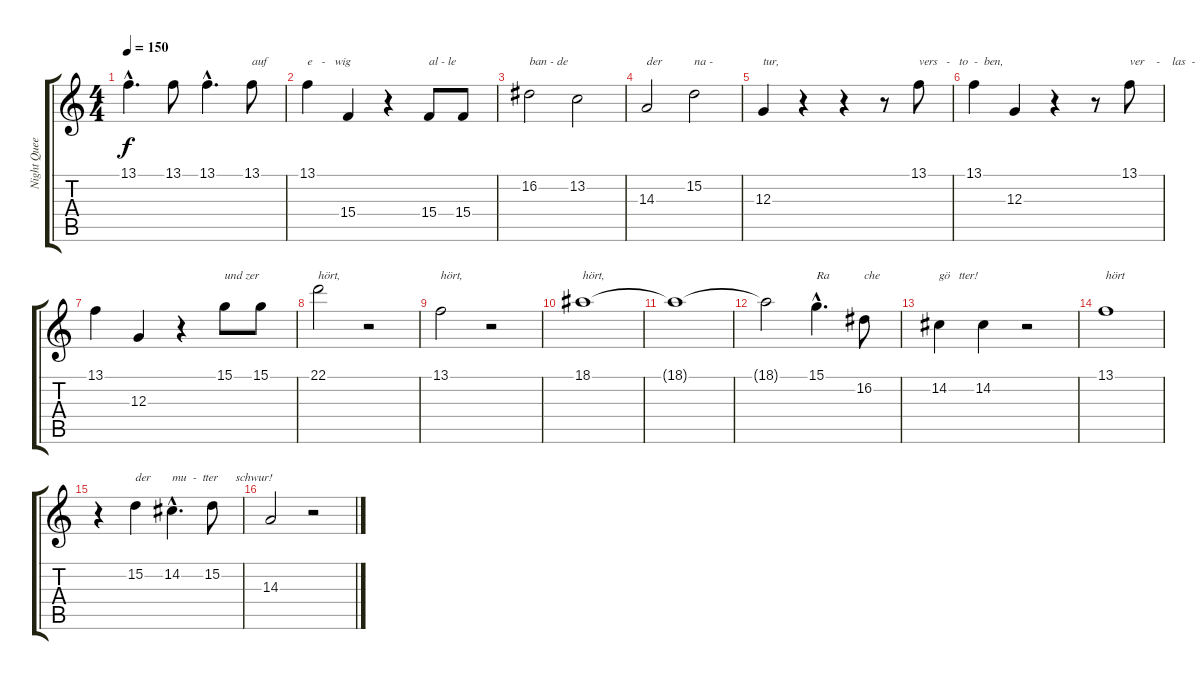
\track ("Night Queen (Soprano)" "Night Quee") {instrument voiceoohs}
\staff {score tabs}
\tuning (E4 B3 G3 D3 A2 E2) {hide}
\ts (4 4)
\tempo 150
\clef g2
\ks c
13.1{hac}.4{d dy f} 13.1.8 13.1{hac}.4{d} 13.1.8{txt "auf"} |
13.1.4{txt "e   -   wig"} 15.4.4 r.4 15.4.8{txt "al - le"} 15.4.8 |
16.2.2{txt "ban - de"} 13.2.2 |
14.3.2{txt "der"} 15.2.2{txt "na -"} |
12.3.4{txt "tur,"} r.4 r.4 r.8 13.1.8{txt "vers   -   to  -  ben,"} |
13.1.4 12.3.4 r.4 r.8 13.1.8{txt "ver    -    las  -  sen"} |
13.1.4 12.3.4 r.4 15.1.8{txt "und zer"} 15.1.8 |
22.1.2{txt "hört,"} r.2 |
13.1.2{txt "hört,"} r.2 |
18.1.1{txt "hört,"} |
18.1{t}.1 |
18.1{t}.2 15.1{hac}.4{d txt "Ra"} 16.2.8{txt "che"} |
14.2.4{txt "gö   tter!"} 14.2.4 r.2 |
13.1.1{txt "hört"} |
r.4 15.2.4{txt "der"} 14.2{hac}.4{d txt "mu  -  tter      schwur!"} 15.2.8 |
14.3.2 r.2
